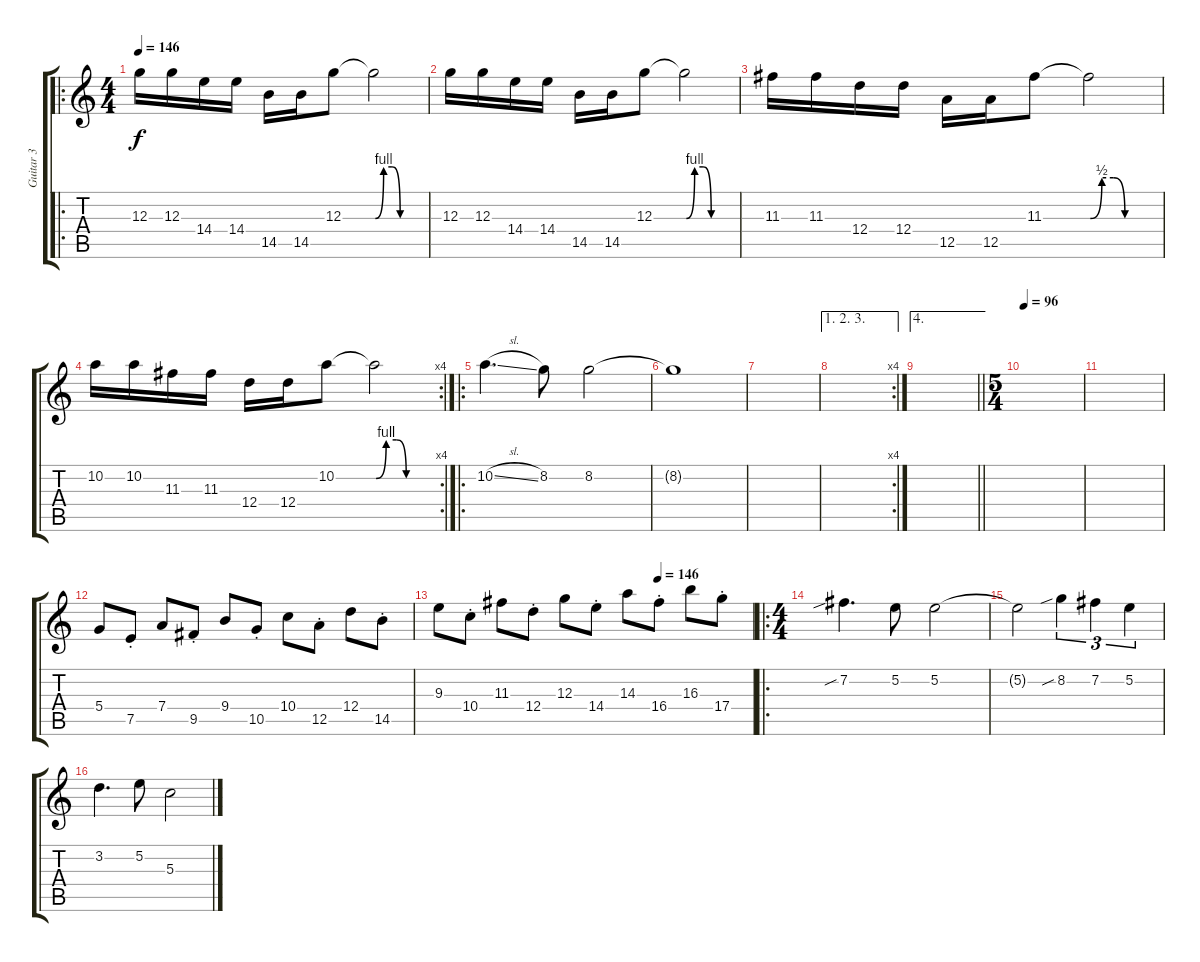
\track ("Guitar 3" "Guitar 3") {instrument overdrivenguitar}
\staff {score tabs}
\tuning (E4 B3 G3 D3 A2 E2) {hide}
\ro
\ts (4 4)
\tempo 146
\clef g2
\ks c
12.3.16{dy f} 12.3.16 14.4.16 14.4.16 14.5.16 14.5.16 12.3.8 12.3{be (custom 0 0 10 4 20 4 30 0 60 0) t}.2 |
12.3.16 12.3.16 14.4.16 14.4.16 14.5.16 14.5.16 12.3.8 12.3{be (custom 0 0 10 4 20 4 30 0 60 0) t}.2 |
11.3.16 11.3.16 12.4.16 12.4.16 12.5.16 12.5.16 11.3.8 11.3{be (custom 0 0 10 2 20 2 30 0 60 0) t}.2 |
\rc 4
10.2.16 10.2.16 11.3.16 11.3.16 12.4.16 12.4.16 10.2.8 10.2{be (custom 0 0 10 4 20 4 30 0 60 0) t}.2 |
\ro
10.2{sl}.4{d} 8.2.8 8.2.2 |
8.2{t}.1 |
|
\ae (1 2 3)
\rc 4
|
\ae 4
\barLineRight lightlight
|
\ts (5 4)
\tempo 96
|
|
5.4.8 7.5{st}.8 7.4.8 9.5{st}.8 9.4.8 10.5{st}.8 10.4.8 12.5{st}.8 12.4.8 14.5{st}.8 |
\tempo (146 0.7)
9.3.8 10.4{st}.8 11.3.8 12.4{st}.8 12.3.8 14.4{st}.8 14.3.8 16.4{st}.8 16.3.8 17.4{st}.8 |
\ro
\ts (4 4)
7.2{sib}.4{d} 5.2.8 5.2.2 |
5.2{t}.2 8.2{sib}.4{tu (3 2)} 7.2.4{tu (3 2)} 5.2.4{tu (3 2)} |
3.2.4{d} 5.2.8 5.3.2
